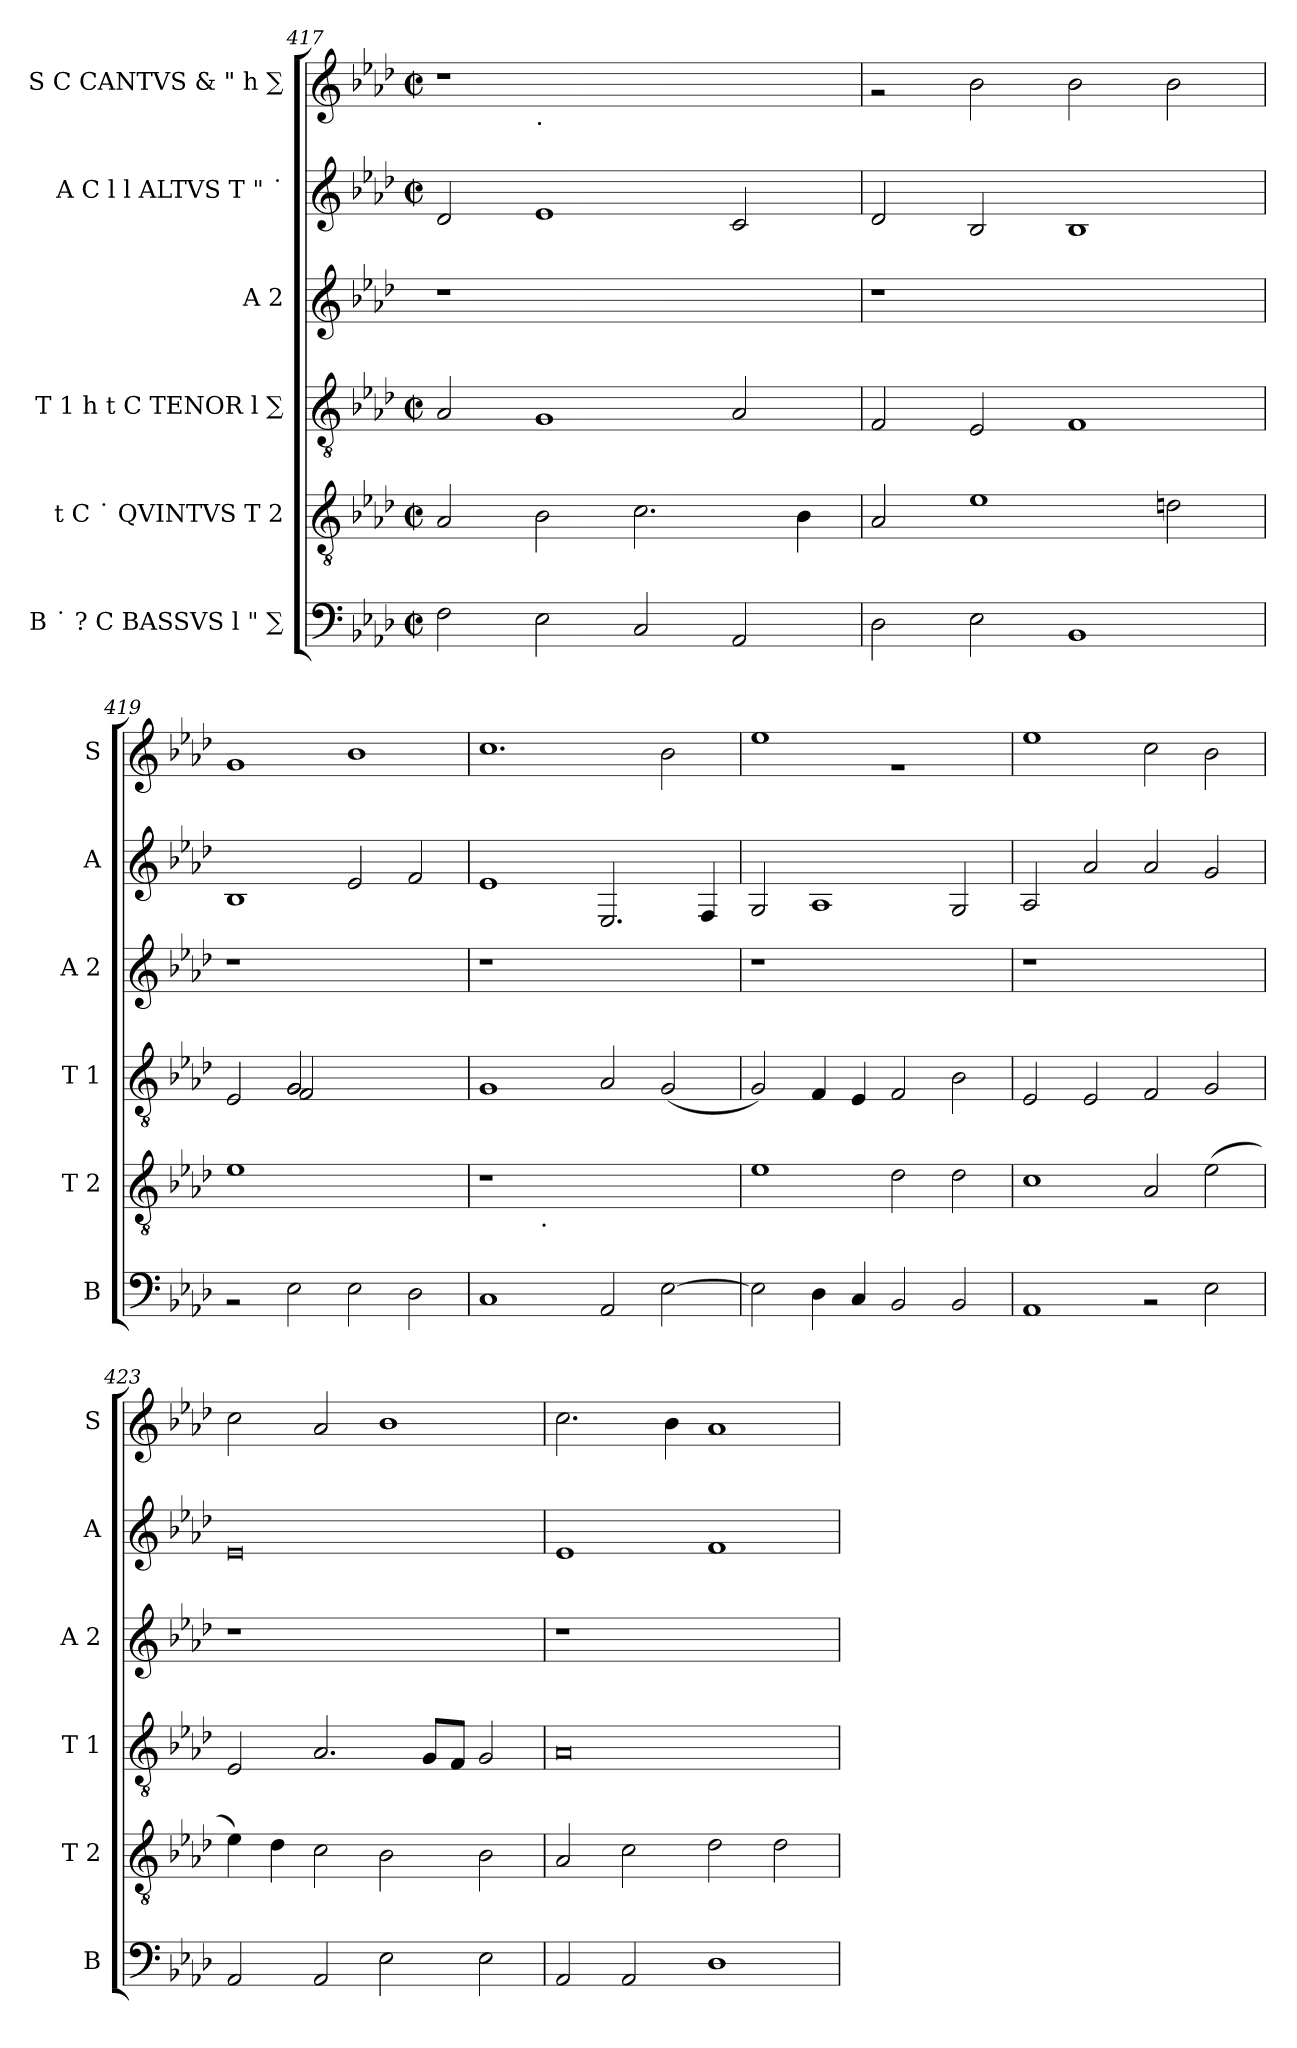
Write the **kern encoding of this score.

**kern	**kern	**kern	**kern	**kern	**kern
*part6	*part5	*part4	*part3	*part2	*part1
*staff6	*staff5	*staff4	*staff3	*staff2	*staff1
*I"B ˙ ? C BASSVS l " ∑	*I"t C ˙ QVINTVS T 2	*I"T 1 h t C TENOR l ∑	*I"A 2	*I"A C l l ALTVS T " ˙	*I"S C CANTVS & " h ∑
*I'B	*I'T 2	*I'T 1	*I'A 2	*I'A	*I'S
*clefF4	*clefGv2	*clefGv2	*clefG2	*clefG2	*clefG2
*k[b-e-a-d-]	*k[b-e-a-d-]	*k[b-e-a-d-]	*k[b-e-a-d-]	*k[b-e-a-d-]	*k[b-e-a-d-]
*A-:	*A-:	*A-:	*A-:	*A-:	*A-:
*M2/2	*M2/2	*M2/2	*	*M2/2	*M2/2
*met(c|)	*met(c|)	*met(c|)	*	*met(c|)	*met(c|)
=417	=417	=417	=417	=417	=417
*	*	*	*	*	*^
2F\	2A-/	2A-/	1r	2d-/	1r	2ryy
!	!	!	!	!	!	!LO:TX:b:t=.
2E-\	2B-\	1G	.	1e-	.	1.ryy
2C/	2.c\	.	1ryy	.	1ryy	.
2AA-/	.	2A-/	.	2c/	.	.
.	4B-\	.	.	.	.	.
*	*	*	*	*	*v	*v
!!LO:PB:g=z
=418	=418	=418	=418	=418	=418
2D-\	2A-/	2F/	1r	2d-/	2rg
2E-\	1e-	2E-/	.	2B-/	2b-\
1BB-	.	1F	1ryy	1B-	2b-\
.	2d\	.	.	.	2b-\
=419	=419	=419	=419	=419	=419
*	*	*^	*	*	*
*	*	*	*^	*	*	*
2rBB	1e-	2E-/	2ryy	2ryy	1r	1B-	1g
2E-\	.	2G/	2G/	2F/	.	.	.
2E-\	1ryy	1ryy	1ryy	1ryy	1ryy	2e-/	1b-
2D-\	.	.	.	.	.	2f/	.
*	*	*v	*v	*v	*	*	*
=420	=420	=420	=420	=420	=420
*	*^	*	*	*	*
1C	1r	2ryy	1G	1r	1e-	1.cc
!	!	!LO:TX:b:t=.	!	!	!	!
.	.	1.ryy	.	.	.	.
2AA-/	1ryy	.	2A-/	1ryy	2.E-/	.
[>2E-\	.	.	(<2G/	.	.	2b-\
.	.	.	.	.	4F/	.
*	*v	*v	*	*	*	*
=421	=421	=421	=421	=421	=421
2E-\]	1e-	2G/)	1r	2G/	1ee-
4D-\	.	4F/	.	1A-	.
4C/	.	4E-/	.	.	.
2BB-/	2d-\	2F/	1ryy	.	1ra
2BB-/	2d-\	2B-\	.	2G/	.
=422	=422	=422	=422	=422	=422
1AA-	1c	2E-/	1r	2A-/	1ee-
.	.	2E-/	.	2a-/	.
2rBB	2A-/	2F/	1ryy	2a-/	2cc\
2E-\	(>2e-\	2G/	.	2g/	2b-\
!!LO:LB:g=z
=423	=423	=423	=423	=423	=423
2AA-/	4e-\)	2E-/	1r	0e-	2cc\
.	4d-\	.	.	.	.
2AA-/	2c\	2.A-/	.	.	2a-/
2E-\	2B-\	.	1ryy	.	1b-
.	.	8G/L	.	.	.
.	.	8F/J	.	.	.
2E-\	2B-\	2G/	.	.	.
=424	=424	=424	=424	=424	=424
2AA-/	2A-/	0A-	1r	1e-	2.cc\
2AA-/	2c\	.	.	.	.
.	.	.	.	.	4b-\
1D-	2d-\	.	1ryy	1f	1a-
.	2d-\	.	.	.	.
=	=	=	=	=	=
*-	*-	*-	*-	*-	*-
